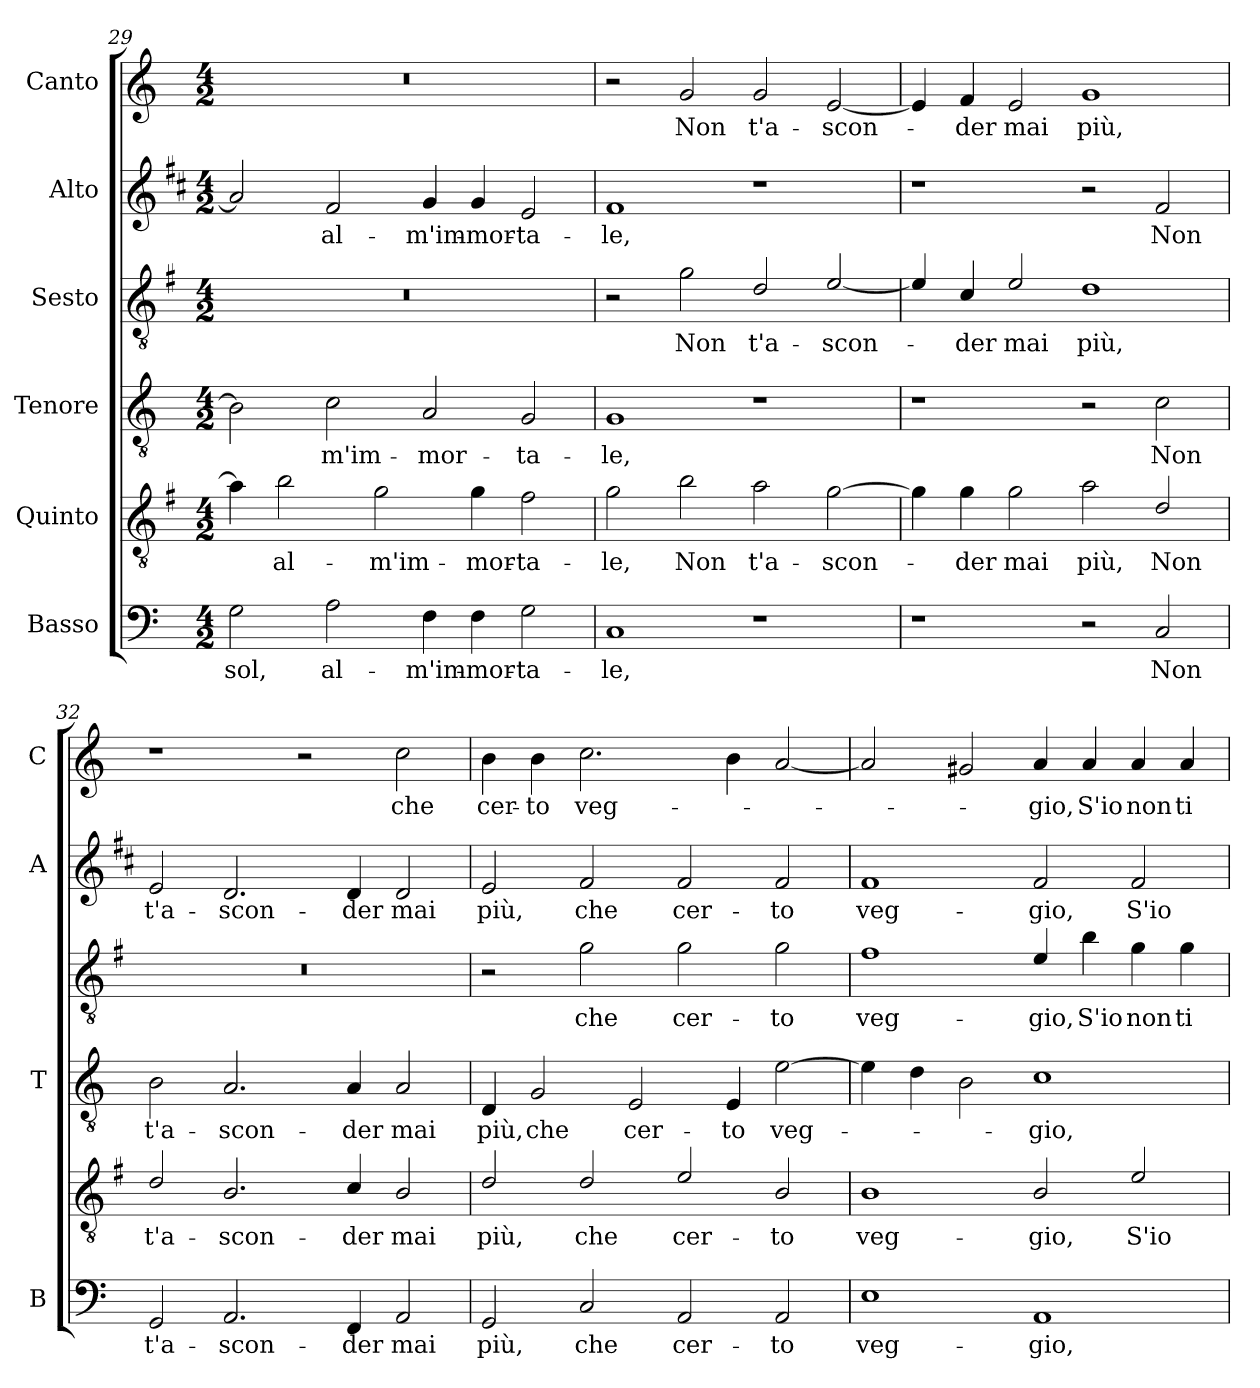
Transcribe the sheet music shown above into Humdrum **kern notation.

**kern	**text	**kern	**text	**kern	**text	**kern	**text	**kern	**text	**kern	**text
*part6	*part6	*part5	*part5	*part4	*part4	*part3	*part3	*part2	*part2	*part1	*part1
*staff6	*staff6	*staff5	*staff5	*staff4	*staff4	*staff3	*staff3	*staff2	*staff2	*staff1	*staff1
*I"Basso	*	*I"Quinto	*	*I"Tenore	*	*I"Sesto	*	*I"Alto	*	*I"Canto	*
*I'B	*	*	*	*I'T	*	*	*	*I'A	*	*I'C	*
*clefF4	*	*clefGv2	*	*clefGv2	*	*clefGv2	*	*clefG2	*	*clefG2	*
*	*	*ITrd4c7	*	*	*	*ITrd4c7	*	*ITrd1c2	*	*	*
*k[]	*	*k[]	*	*k[]	*	*k[]	*	*k[]	*	*k[]	*
*C:	*	*C:	*	*C:	*	*C:	*	*C:	*	*C:	*
*M4/2	*	*M4/2	*	*M4/2	*	*M4/2	*	*M4/2	*	*M4/2	*
=29	=29	=29	=29	=29	=29	=29	=29	=29	=29	=29	=29
!	!LO:LY:b	!	!	!	!	!	!	!	!	!	!
2G\	sol,	4d\]	.	2B\]	.	0r	.	2g/]	.	0r	.
!	!	!	!LO:LY:b	!	!	!	!	!	!	!	!
.	.	2e\	al-	.	.	.	.	.	.	.	.
!	!LO:LY:b	!	!	!	!LO:LY:b	!	!	!	!LO:LY:b	!	!
2A\	al-	.	.	2c\	-m'im-	.	.	2e/	al-	.	.
!	!	!	!LO:LY:b	!	!	!	!	!	!	!	!
.	.	2c\	-m'im-	.	.	.	.	.	.	.	.
!	!LO:LY:b	!	!	!	!LO:LY:b	!	!	!	!LO:LY:b	!	!
4F\	-m'im-	.	.	2A/	-mor-	.	.	4f/	-m'im-	.	.
!	!LO:LY:b	!	!LO:LY:b	!	!	!	!	!	!LO:LY:b	!	!
4F\	-mor-	4c\	-mor-	.	.	.	.	4f/	-mor-	.	.
!	!LO:LY:b	!	!LO:LY:b	!	!LO:LY:b	!	!	!	!LO:LY:b	!	!
2G\	-ta-	2B\	-ta-	2G/	-ta-	.	.	2d/	-ta-	.	.
=30	=30	=30	=30	=30	=30	=30	=30	=30	=30	=30	=30
!	!LO:LY:b	!	!LO:LY:b	!	!LO:LY:b	!	!	!	!LO:LY:b	!	!
1C	-le,	2c\	-le,	1G	-le,	2r	.	1e	-le,	2r	.
!	!	!	!LO:LY:b	!	!	!	!LO:LY:b	!	!	!	!LO:LY:b
.	.	2e\	Non	.	.	2c\	Non	.	.	2g/	Non
!	!	!	!LO:LY:b	!	!	!	!LO:LY:b	!	!	!	!LO:LY:b
1r	.	2d\	t'a-	1r	.	2G/	t'a-	1r	.	2g/	t'a-
!	!	!	!LO:LY:b	!	!	!	!LO:LY:b	!	!	!	!LO:LY:b
.	.	[2c\	-scon-	.	.	[2A/	-scon-	.	.	[2e/	-scon-
=31	=31	=31	=31	=31	=31	=31	=31	=31	=31	=31	=31
1r	.	4c\]	.	1r	.	4A/]	.	1r	.	4e/]	.
!	!	!	!LO:LY:b	!	!	!	!LO:LY:b	!	!	!	!LO:LY:b
.	.	4c\	-der	.	.	4F/	-der	.	.	4f/	-der
!	!	!	!LO:LY:b	!	!	!	!LO:LY:b	!	!	!	!LO:LY:b
.	.	2c\	mai	.	.	2A/	mai	.	.	2e/	mai
!	!	!	!LO:LY:b	!	!	!	!LO:LY:b	!	!	!	!LO:LY:b
2r	.	2d\	più,	2r	.	1G	più,	2r	.	1g	più,
!	!LO:LY:b	!	!LO:LY:b	!	!LO:LY:b	!	!	!	!LO:LY:b	!	!
2C/	Non	2G/	Non	2c\	Non	.	.	2e/	Non	.	.
=32	=32	=32	=32	=32	=32	=32	=32	=32	=32	=32	=32
!	!LO:LY:b	!	!LO:LY:b	!	!LO:LY:b	!	!	!	!LO:LY:b	!	!
2GG/	t'a-	2G/	t'a-	2B\	t'a-	0r	.	2d/	t'a-	1r	.
!	!LO:LY:b	!	!LO:LY:b	!	!LO:LY:b	!	!	!	!LO:LY:b	!	!
2.AA/	-scon-	2.E/	-scon-	2.A/	-scon-	.	.	2.c/	-scon-	.	.
.	.	.	.	.	.	.	.	.	.	2r	.
!	!LO:LY:b	!	!LO:LY:b	!	!LO:LY:b	!	!	!	!LO:LY:b	!	!
4FF/	-der	4F/	-der	4A/	-der	.	.	4c/	-der	.	.
!	!LO:LY:b	!	!LO:LY:b	!	!LO:LY:b	!	!	!	!LO:LY:b	!	!LO:LY:b
2AA/	mai	2E/	mai	2A/	mai	.	.	2c/	mai	2cc\	che
!!LO:LB:g=z
=33	=33	=33	=33	=33	=33	=33	=33	=33	=33	=33	=33
!	!LO:LY:b	!	!LO:LY:b	!	!LO:LY:b	!	!	!	!LO:LY:b	!	!LO:LY:b
2GG/	più,	2G/	più,	4D/	più,	2r	.	2d/	più,	4b\	cer-
!	!	!	!	!	!LO:LY:b	!	!	!	!	!	!LO:LY:b
.	.	.	.	2G/	che	.	.	.	.	4b\	-to
!	!LO:LY:b	!	!LO:LY:b	!	!	!	!LO:LY:b	!	!LO:LY:b	!	!LO:LY:b
2C/	che	2G/	che	.	.	2c\	che	2e/	che	2.cc\	veg-
!	!	!	!	!	!LO:LY:b	!	!	!	!	!	!
.	.	.	.	2E/	cer-	.	.	.	.	.	.
!	!LO:LY:b	!	!LO:LY:b	!	!	!	!LO:LY:b	!	!LO:LY:b	!	!
2AA/	cer-	2A/	cer-	.	.	2c\	cer-	2e/	cer-	.	.
!	!	!	!	!	!LO:LY:b	!	!	!	!	!	!
.	.	.	.	4E/	-to	.	.	.	.	4b\	.
!	!LO:LY:b	!	!LO:LY:b	!	!LO:LY:b	!	!LO:LY:b	!	!LO:LY:b	!	!
2AA/	-to	2E/	-to	[2e\	veg-	2c\	-to	2e/	-to	[2a/	.
=34	=34	=34	=34	=34	=34	=34	=34	=34	=34	=34	=34
!	!LO:LY:b	!	!LO:LY:b	!	!	!	!LO:LY:b	!	!LO:LY:b	!	!
1E	veg-	1E	veg-	4e\]	.	1B	veg-	1e	veg-	2a/]	.
.	.	.	.	4d\	.	.	.	.	.	.	.
.	.	.	.	2B\	.	.	.	.	.	2g#X/	.
!	!LO:LY:b	!	!LO:LY:b	!	!LO:LY:b	!	!LO:LY:b	!	!LO:LY:b	!	!LO:LY:b
1AA	-gio,	2E/	-gio,	1c	-gio,	4A/	-gio,	2e/	-gio,	4a/	-gio,
!	!	!	!	!	!	!	!LO:LY:b	!	!	!	!LO:LY:b
.	.	.	.	.	.	4e\	S'io	.	.	4a/	S'io
!	!	!	!LO:LY:b	!	!	!	!LO:LY:b	!	!LO:LY:b	!	!LO:LY:b
.	.	2A/	S'io	.	.	4c\	non	2e/	S'io	4a/	non
!	!	!	!	!	!	!	!LO:LY:b	!	!	!	!LO:LY:b
.	.	.	.	.	.	4c\	ti	.	.	4a/	ti
=	=	=	=	=	=	=	=	=	=	=	=
*-	*-	*-	*-	*-	*-	*-	*-	*-	*-	*-	*-
